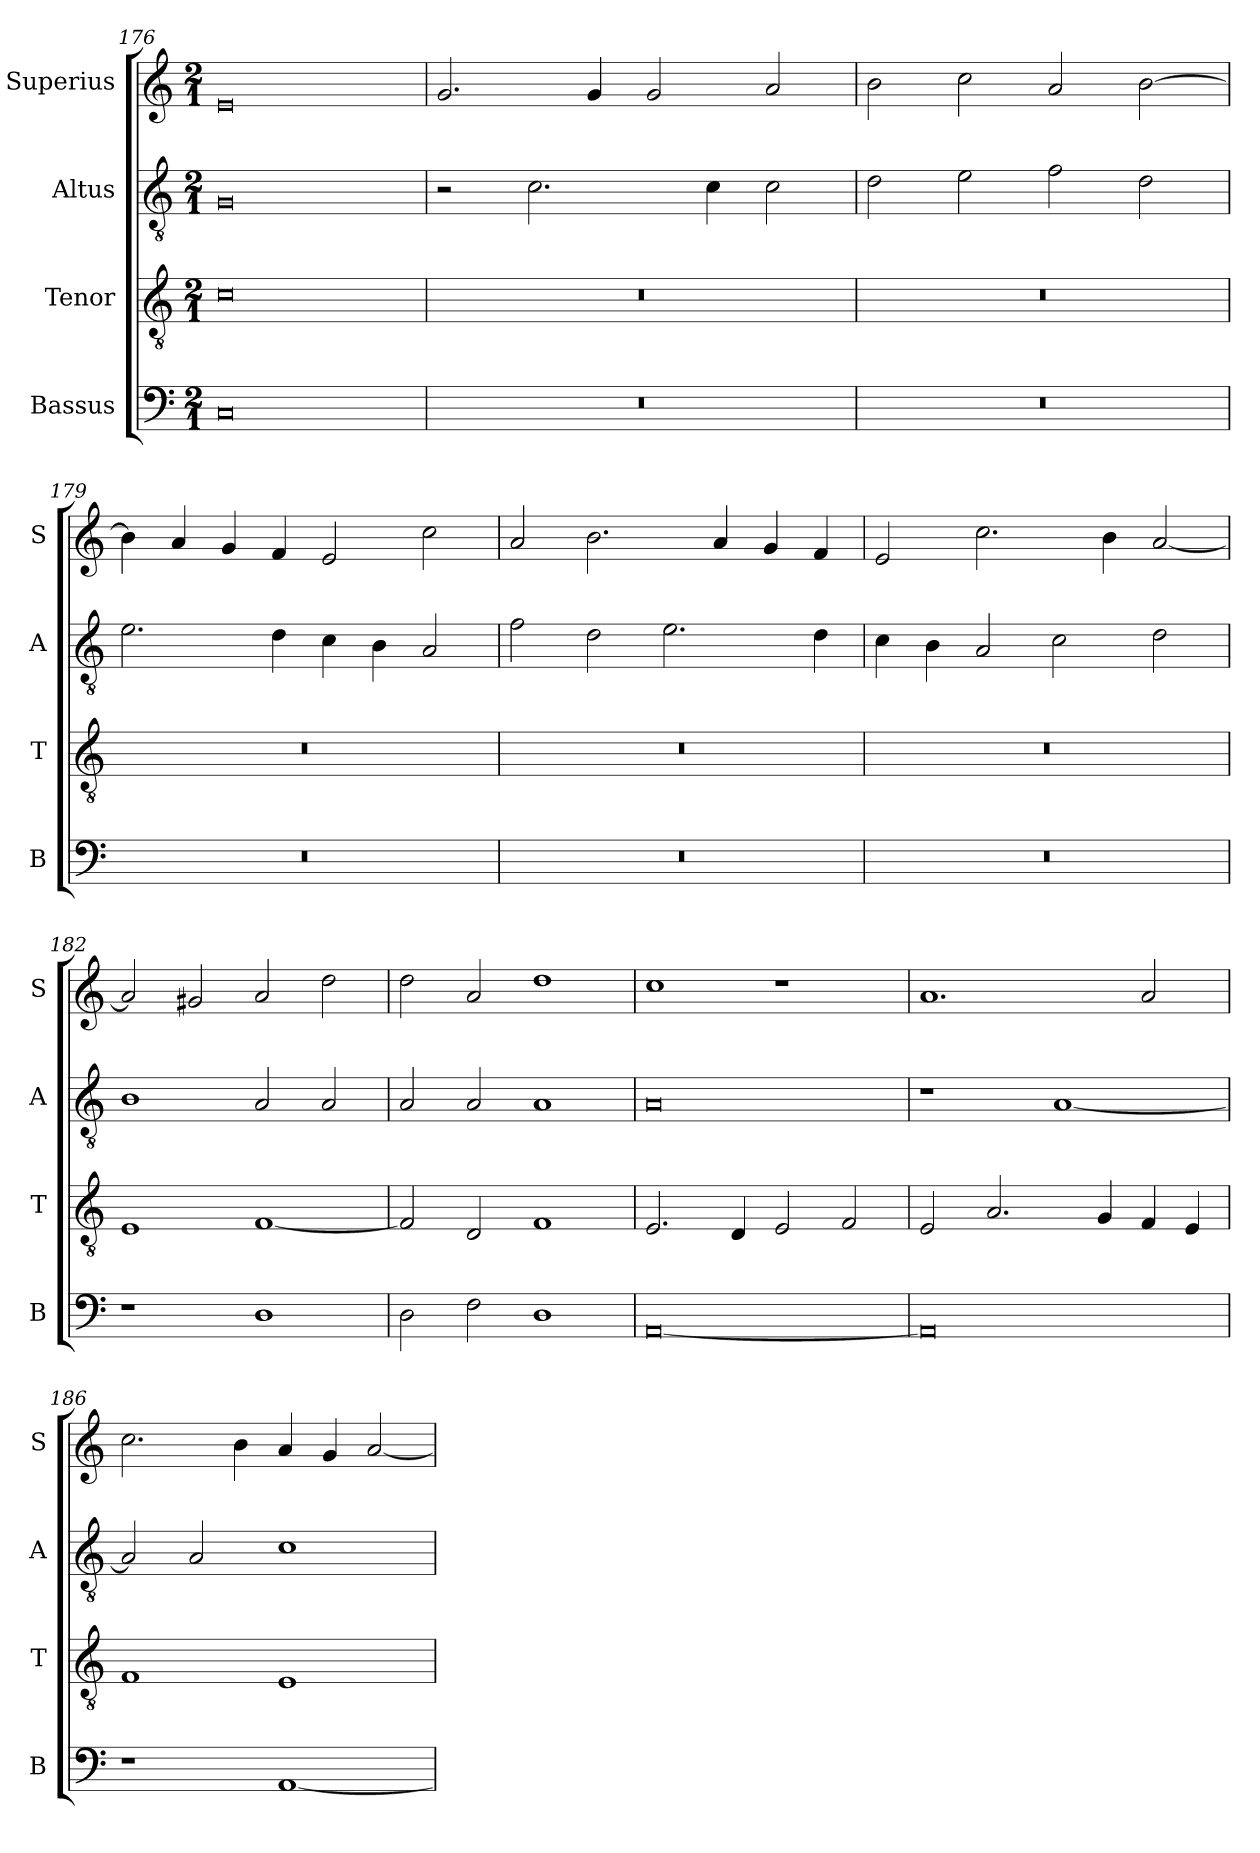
**kern	**kern	**kern	**kern
*part4	*part3	*part2	*part1
*staff4	*staff3	*staff2	*staff1
*I"Bassus	*I"Tenor	*I"Altus	*I"Superius
*I'B	*I'T	*I'A	*I'S
*clefF4	*clefGv2	*clefGv2	*clefG2
*k[]	*k[]	*k[]	*k[]
*C:	*C:	*C:	*C:
*M2/1	*M2/1	*M2/1	*M2/1
=176	=176	=176	=176
0C	0c	0G	0e
=177	=177	=177	=177
0r	0r	2r	2.g
.	.	2.c	.
.	.	.	4g
.	.	.	2g
.	.	4c	.
.	.	2c	2a
=178	=178	=178	=178
0r	0r	2d	2b
.	.	2e	2cc
.	.	2f	2a
.	.	2d	[2b
=179	=179	=179	=179
0r	0r	2.e	4b]
.	.	.	4a
.	.	.	4g
.	.	4d	4f
.	.	4c	2e
.	.	4B	.
.	.	2A	2cc
=180	=180	=180	=180
0r	0r	2f	2a
.	.	2d	2.b
.	.	2.e	.
.	.	.	4a
.	.	.	4g
.	.	4d	4f
=181	=181	=181	=181
0r	0r	4c	2e
.	.	4B	.
.	.	2A	2.cc
.	.	2c	.
.	.	.	4b
.	.	2d	[2a
=182	=182	=182	=182
1r	1E	1B	2a]
.	.	.	2g#X
1D	[1F	2A	2a
.	.	2A	2dd
=183	=183	=183	=183
2D	2F]	2A	2dd
2F	2D	2A	2a
1D	1F	1A	1dd
=184	=184	=184	=184
[0AA	2.E	0A	1cc
.	4D	.	.
.	2E	.	1r
.	2F	.	.
=185	=185	=185	=185
0AA]	2E	1r	1.a
.	2.A	.	.
.	.	[1A	.
.	4G	.	.
.	4F	.	2a
.	4E	.	.
=186	=186	=186	=186
1r	1F	2A]	2.cc
.	.	2A	.
.	.	.	4b
[1AA	1E	1c	4a
.	.	.	4g
.	.	.	[2a
=	=	=	=
*-	*-	*-	*-
